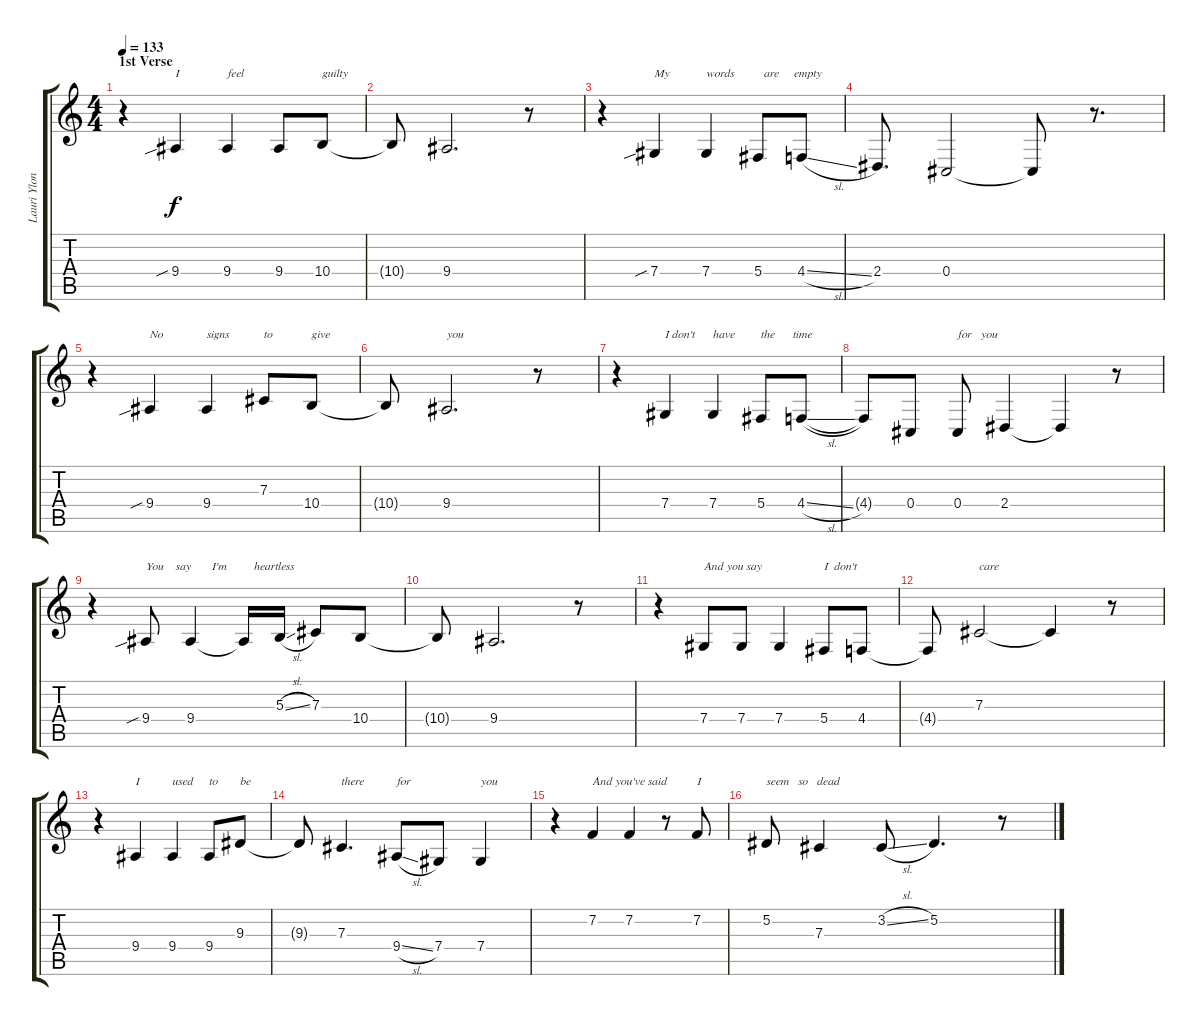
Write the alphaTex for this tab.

\track ("Lauri Ylonen - Vocals" "Lauri Ylon") {instrument lead6voice}
\staff {score tabs}
\tuning (Eb4 Bb3 Gb3 Db3 Ab2 Eb2) {hide}
\ts (4 4)
\section ("" "1st Verse")
\tempo 133
\clef g2
\ks c
r.4{dy f} 9.4{sib}.4{txt "I"} 9.4.4{txt "feel"} 9.4.8 10.4.8{txt "guilty"} |
10.4{t}.8 9.4.2{d} r.8 |
r.4 7.4{sib}.4{txt "My"} 7.4.4{txt "words"} 5.4.8{txt "  are     empty"} 4.4{sl}.8 |
2.4.8{d} 0.4.2 0.4{t}.8 r.8{d} |
r.4 9.4{sib}.4{txt "No"} 9.4.4{txt "signs"} 7.3.8{txt "to"} 10.4.8{txt "give"} |
10.4{t}.8 9.4.2{d txt "you"} r.8 |
r.4 7.4.4{txt "I don't "} 7.4.4{txt "have"} 5.4.8{txt "the      time"} 4.4{sl}.8 |
4.4{t}.8 0.4.8 0.4.8{txt "for   you"} 2.4.4 2.4{t}.4 r.8 |
r.4 9.4{sib}.8{txt "You    say       I'm         heartless"} 9.4.4 9.4{t}.16 5.3{sl}.16 7.3.8 10.4.8 |
10.4{t}.8 9.4.2{d} r.8 |
r.4 7.4.8{txt "And you say"} 7.4.8 7.4.4 5.4.8{txt "I  don't"} 4.4.8 |
4.4{t}.8 7.3.2{txt "care"} 7.3{t}.4 r.8 |
r.4 9.4.4{txt "I"} 9.4.4{txt "used"} 9.4.8{txt "to"} 9.3.8{txt "be"} |
9.3{t}.8 7.3.4{d txt "there"} 9.4{sl}.8{txt "for"} 7.4.8 7.4.4{txt "you"} |
r.4 7.2.4{txt "And you've said"} 7.2.4 r.8 7.2.8{txt "I"} |
5.2.8{txt "seem   so   dead"} 7.3.4 3.2{sl}.8 5.2.4{d} r.8
